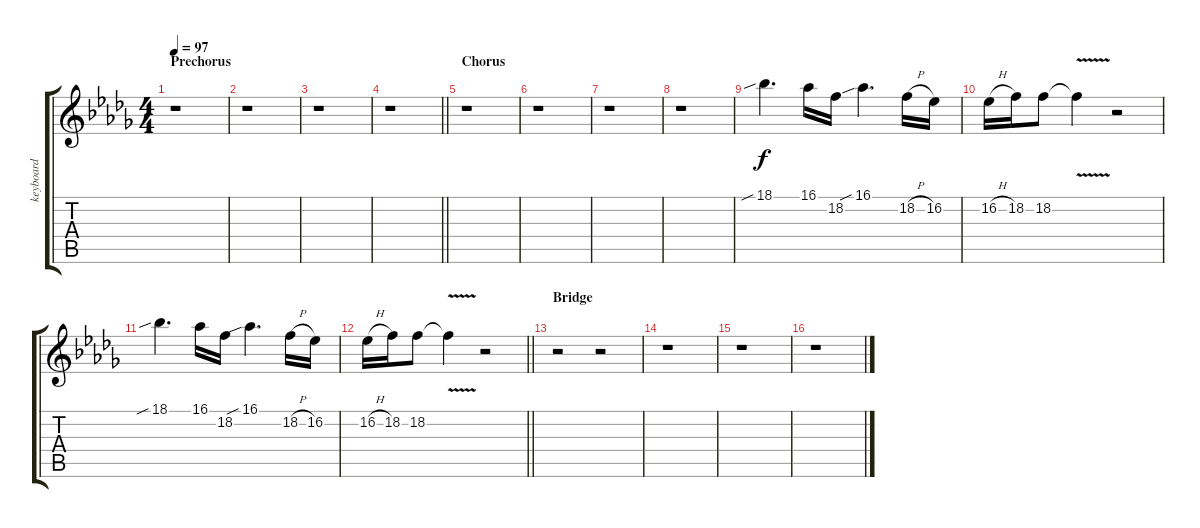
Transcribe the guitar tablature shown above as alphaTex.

\track ("keyboard" "keyboard") {instrument lead3calliope}
\staff {score tabs}
\tuning (E4 B3 G3 D3 A2 E2) {hide}
\ts (4 4)
\section ("" "Prechorus")
\tempo 97
\clef g2
\ks bbminor
r.1{dy f} |
r.1 |
r.1 |
\barLineRight lightlight
r.1 |
\section ("" "Chorus")
r.1 |
r.1 |
r.1 |
r.1 |
18.1{sib}.4{d} 16.1.16 18.2.16 16.1{sib}.4{d} 18.2{h}.16 16.2.16 |
16.2{h}.16 18.2.16 18.2.8 18.2{v t}.4 r.2 |
18.1{sib}.4{d} 16.1.16 18.2.16 16.1{sib}.4{d} 18.2{h}.16 16.2.16 |
\barLineRight lightlight
16.2{h}.16 18.2.16 18.2.8 18.2{v t}.4 r.2 |
\section ("" "Bridge")
r.2 r.2 |
r.1 |
r.1 |
r.1
